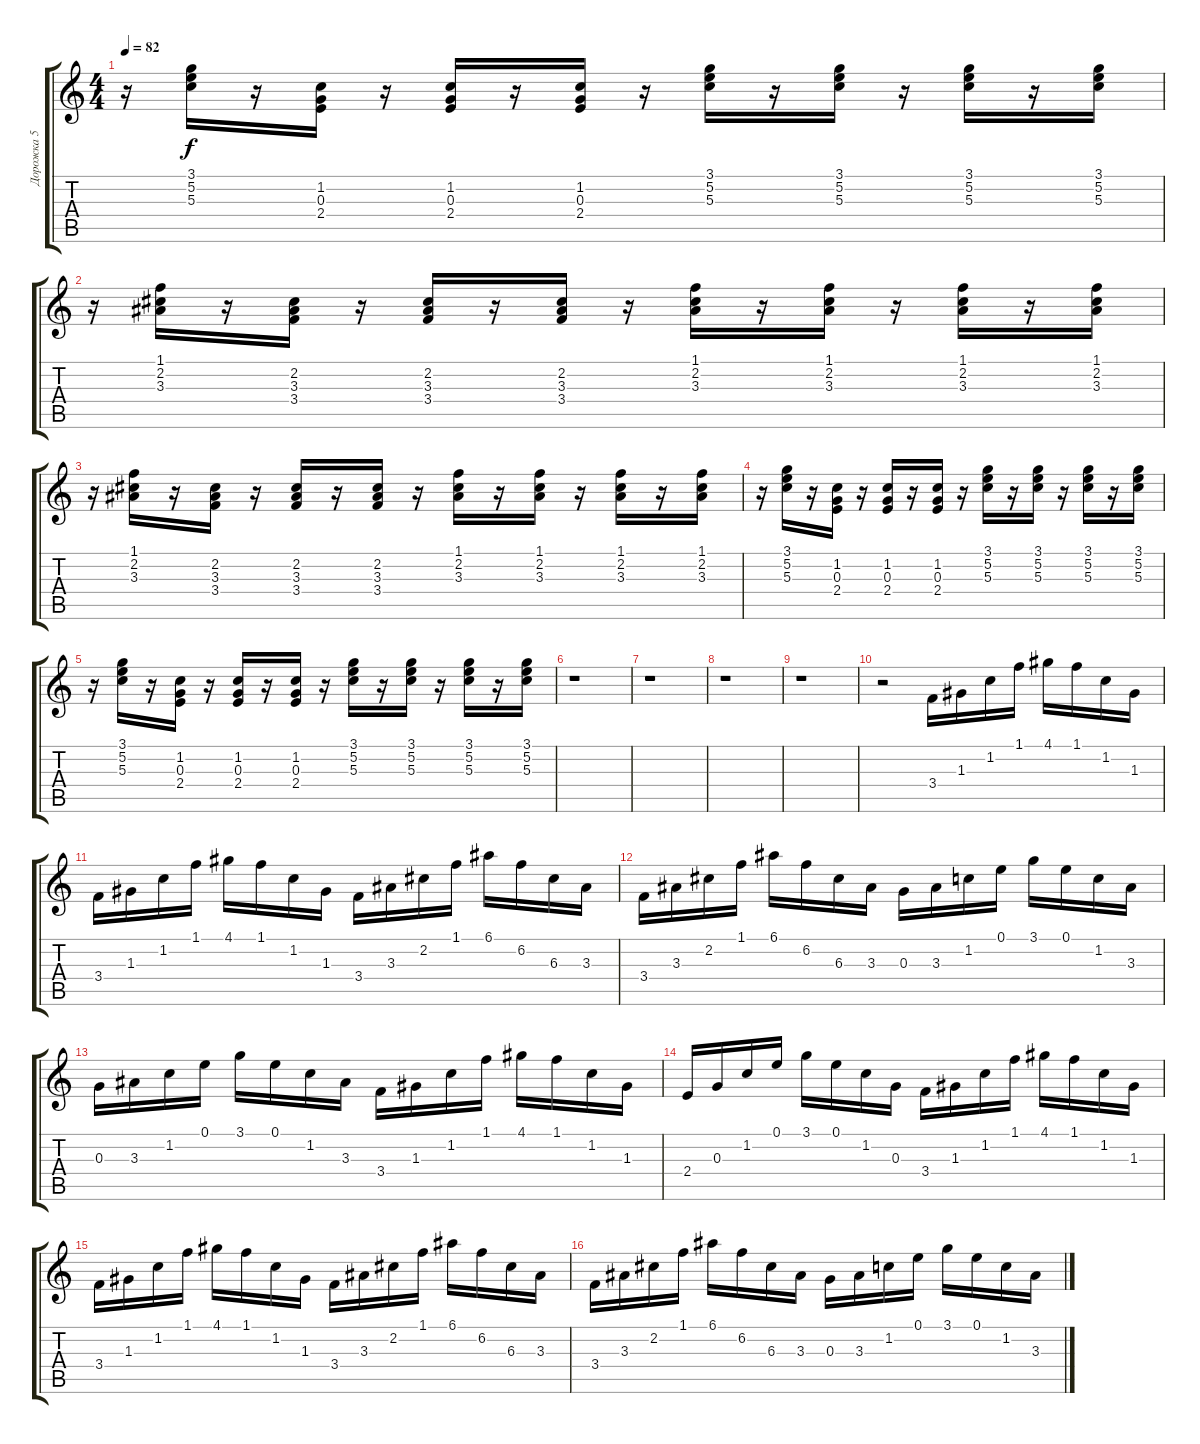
\track ("Дорожка 5" "Дорожка 5") {instrument acousticguitarsteel}
\staff {score tabs}
\tuning (E4 B3 G3 D3 A2 E2) {hide}
\ts (4 4)
\tempo 82
\clef g2
\ks c
r.16{dy f} (3.1 5.2 5.3).16 r.16 (1.2 0.3 2.4).16 r.16 (1.2 0.3 2.4).16 r.16 (1.2 0.3 2.4).16 r.16 (3.1 5.2 5.3).16 r.16 (3.1 5.2 5.3).16 r.16 (3.1 5.2 5.3).16 r.16 (3.1 5.2 5.3).16 |
r.16 (1.1 2.2 3.3).16 r.16 (2.2 3.3 3.4).16 r.16 (2.2 3.3 3.4).16 r.16 (2.2 3.3 3.4).16 r.16 (1.1 2.2 3.3).16 r.16 (1.1 2.2 3.3).16 r.16 (1.1 2.2 3.3).16 r.16 (1.1 2.2 3.3).16 |
r.16 (1.1 2.2 3.3).16 r.16 (2.2 3.3 3.4).16 r.16 (2.2 3.3 3.4).16 r.16 (2.2 3.3 3.4).16 r.16 (1.1 2.2 3.3).16 r.16 (1.1 2.2 3.3).16 r.16 (1.1 2.2 3.3).16 r.16 (1.1 2.2 3.3).16 |
r.16 (3.1 5.2 5.3).16 r.16 (1.2 0.3 2.4).16 r.16 (1.2 0.3 2.4).16 r.16 (1.2 0.3 2.4).16 r.16 (3.1 5.2 5.3).16 r.16 (3.1 5.2 5.3).16 r.16 (3.1 5.2 5.3).16 r.16 (3.1 5.2 5.3).16 |
r.16 (3.1 5.2 5.3).16 r.16 (1.2 0.3 2.4).16 r.16 (1.2 0.3 2.4).16 r.16 (1.2 0.3 2.4).16 r.16 (3.1 5.2 5.3).16 r.16 (3.1 5.2 5.3).16 r.16 (3.1 5.2 5.3).16 r.16 (3.1 5.2 5.3).16 |
r.1 |
r.1 |
r.1 |
r.1 |
r.2 3.4.16 1.3.16 1.2.16 1.1.16 4.1.16 1.1.16 1.2.16 1.3.16 |
3.4.16 1.3.16 1.2.16 1.1.16 4.1.16 1.1.16 1.2.16 1.3.16 3.4.16 3.3.16 2.2.16 1.1.16 6.1.16 6.2.16 6.3.16 3.3.16 |
3.4.16 3.3.16 2.2.16 1.1.16 6.1.16 6.2.16 6.3.16 3.3.16 0.3.16 3.3.16 1.2.16 0.1.16 3.1.16 0.1.16 1.2.16 3.3.16 |
0.3.16 3.3.16 1.2.16 0.1.16 3.1.16 0.1.16 1.2.16 3.3.16 3.4.16 1.3.16 1.2.16 1.1.16 4.1.16 1.1.16 1.2.16 1.3.16 |
2.4.16 0.3.16 1.2.16 0.1.16 3.1.16 0.1.16 1.2.16 0.3.16 3.4.16 1.3.16 1.2.16 1.1.16 4.1.16 1.1.16 1.2.16 1.3.16 |
3.4.16 1.3.16 1.2.16 1.1.16 4.1.16 1.1.16 1.2.16 1.3.16 3.4.16 3.3.16 2.2.16 1.1.16 6.1.16 6.2.16 6.3.16 3.3.16 |
3.4.16 3.3.16 2.2.16 1.1.16 6.1.16 6.2.16 6.3.16 3.3.16 0.3.16 3.3.16 1.2.16 0.1.16 3.1.16 0.1.16 1.2.16 3.3.16
